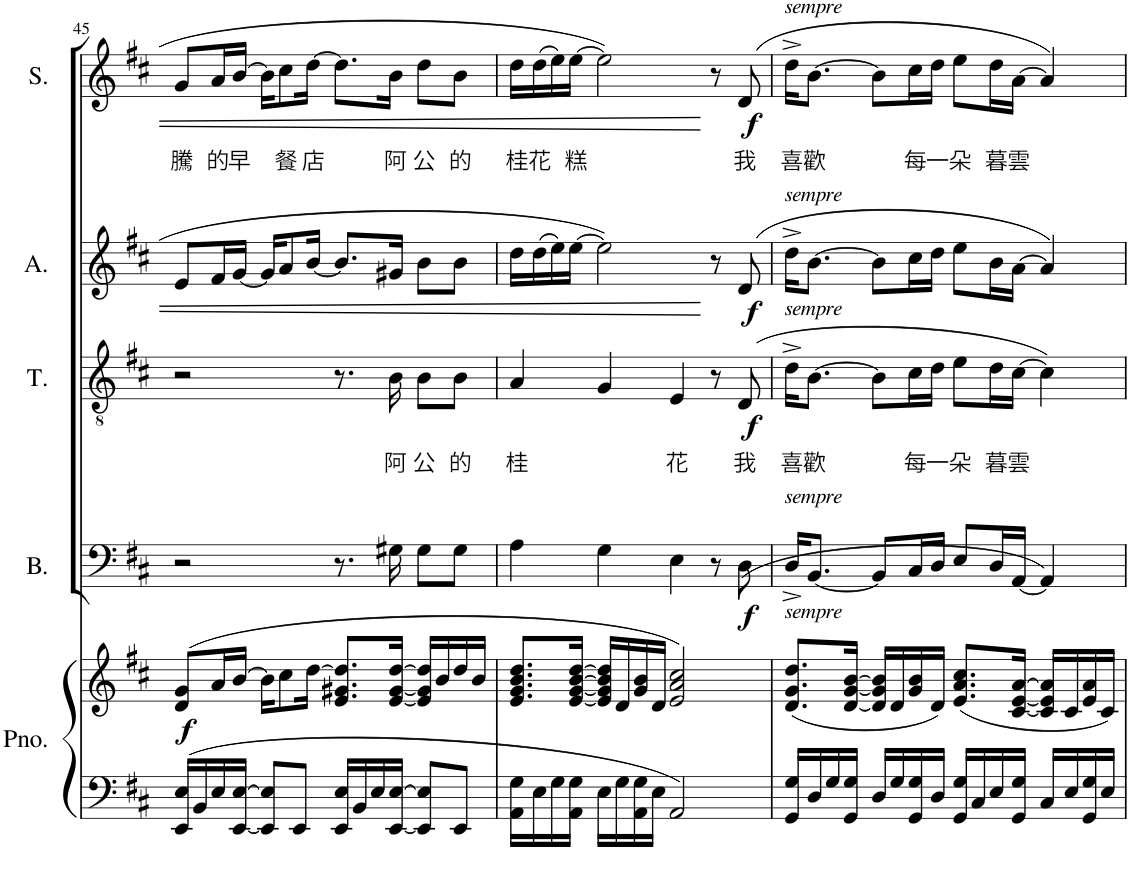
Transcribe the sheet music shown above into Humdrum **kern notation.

**kern	**kern	**dynam	**kern	**dynam	**kern	**text	**dynam	**kern	**dynam	**kern	**text	**dynam
*part5	*part5	*part5	*part4	*part4	*part3	*part3	*part3	*part2	*part2	*part1	*part1	*part1
*staff6	*staff5	*staff5/6	*staff4	*staff4	*staff3	*staff3	*staff3	*staff2	*staff2	*staff1	*staff1	*staff1
*I"Piano	*	*	*I"Bass	*	*I"Tenor	*	*	*I"Alto	*	*I"Soprano	*	*
*I'Pno.	*	*	*I'B.	*	*I'T.	*	*	*I'A.	*	*I'S.	*	*
!!LO:PB:g=z
*clefF4	*clefG2	*	*clefF4	*	*clefGv2	*	*	*clefG2	*	*clefG2	*	*
*	*	*	*Trd4c7	*	*Trd4c7	*	*	*	*	*	*	*
*k[f#c#]	*k[f#c#]	*	*k[f#c#]	*	*k[f#c#]	*	*	*k[f#c#]	*	*k[f#c#]	*	*
*M4/4	*M4/4	*	*M4/4	*	*M4/4	*	*	*M4/4	*	*M4/4	*	*
=45	=45	=45	=45	=45	=45	=45	=45	=45	=45	=45	=45	=45
!	!	!LO:DY:b	!	!	!	!	!	!	!	!	!LO:LY:b	!
16EE/ 16E/LL	(8d/ 8g/L	f	2r	.	2r	.	.	8e/L	.	8g/L	騰	.
16BB/	.	.	.	.	.	.	.	.	.	.	.	.
!	!	!	!	!	!	!	!	!	!	!	!LO:LY:b	!
16E/	16a/L	.	.	.	.	.	.	16f#/L	.	16a/L	的	.
!	!	!	!	!	!	!	!	!	!	!	!LO:LY:b	!
[16EE/ [16E/JJ	[16b/JJ	.	.	.	.	.	.	[16g/JJ	.	[16b/JJ	早	.
8EE/] 8E/]L	16b\KL]	.	.	.	.	.	.	16g/KL]	.	16b\KL]	.	.
!	!	!	!	!	!	!	!	!	!	!	!LO:LY:b	!
.	8cc#\	.	.	.	.	.	.	8a/	.	8cc#\	餐	.
8EE/J	.	.	.	.	.	.	.	.	.	.	.	.
!	!	!	!	!	!	!	!	!	!	!	!LO:LY:b	!
.	[16dd\Jk	.	.	.	.	.	.	[16b/Jk	.	[16dd\Jk	店	.
16EE/ 16E/LL	8.e/ 8.g#X/ 8.dd/]L	.	8.r	.	8.r	.	.	8.b/L]	.	8.dd\L]	.	.
16BB/	.	.	.	.	.	.	.	.	.	.	.	.
16E/	.	.	.	.	.	.	.	.	.	.	.	.
!	!	!	!	!	!	!LO:LY:b	!	!	!	!	!LO:LY:b	!
[16EE/ [16E/JJ	[16e/ [16g#/ [16dd/Jk	.	16G#X\	.	16B\	阿	.	16g#X/Jk	.	16b\Jk	阿	.
!	!	!	!	!	!	!LO:LY:b	!	!	!	!	!LO:LY:b	!
8EE/] 8E/]L	16e/] 16g#/] 16dd/]LL	.	8G#\L	.	8B\L	公	.	8b\L	.	8dd\L	公	.
.	16b/	.	.	.	.	.	.	.	.	.	.	.
!	!	!	!	!	!	!LO:LY:b	!	!	!	!	!LO:LY:b	!
8EE/J	16dd/	.	8G#\J	.	8B\J	的	.	8b\J	.	8b\J	的	.
.	16b/JJ	.	.	.	.	.	.	.	.	.	.	.
=46	=46	=46	=46	=46	=46	=46	=46	=46	=46	=46	=46	=46
!	!	!	!	!	!	!LO:LY:b	!	!	!	!	!LO:LY:b	!
16AA\ 16G\LL	8.e/ 8.g/ 8.b/ 8.dd/L	.	4A\	.	4A/	桂	.	16dd\LL	.	16dd\LL	桂	.
!	!	!	!	!	!	!	!	!	!	!	!LO:LY:b	!
16E\	.	.	.	.	.	.	.	(16dd\	.	(16dd\	花	.
16G\	.	.	.	.	.	.	.	16ee\)	.	16ee\)	.	.
!	!	!	!	!	!	!	!	!	!	!	!LO:LY:b	!
16AA\ 16G\JJ	[16e/ [16g/ [16b/ [16dd/Jk	.	.	.	.	.	.	[16ee\JJ	.	[16ee\JJ	糕	.
16E\LL	16e/] 16g/] 16b/] 16dd/]LL	.	4G\	.	4G/	.	.	2ee\]	.	2ee\]	.	.
16G\	16d/	.	.	.	.	.	.	.	.	.	.	.
16AA\ 16G\	16g/ 16b/	.	.	.	.	.	.	.	.	.	.	.
16E\JJ	16d/JJ	.	.	.	.	.	.	.	.	.	.	.
!	!	!	!	!	!	!LO:LY:b	!	!	!	!	!	!
2AA/	2e/ 2a/ 2cc#/)	.	4E\	.	4E/	花	.	.	.	.	.	.
.	.	.	8r	.	8r	.	.	8r	.	8r	.	.
!	!	!	!	!LO:DY:b	!	!LO:LY:b	!LO:DY:b	!	!LO:DY:b	!	!LO:LY:b	!LO:DY:b
.	.	.	(8D\	f	(8D/	我	f	(8d/	f	(8d/	我	f
=47	=47	=47	=47	=47	=47	=47	=47	=47	=47	=47	=47	=47
!	!	!	!	!	!	!	!	!	!	!LO:TX:a:i:t=sempre	!	!
!	!	!	!	!	!	!	!	!LO:TX:a:i:t=sempre	!	!	!	!
!	!	!	!	!	!LO:TX:a:i:t=sempre	!	!	!	!	!	!	!
!	!	!	!LO:TX:a:i:t=sempre	!	!	!	!	!	!	!	!	!
!	!LO:TX:a:i:t=sempre	!	!	!	!	!	!	!	!	!	!	!
!	!	!	!	!	!	!LO:LY:b	!	!	!	!	!LO:LY:b	!
16GG/ 16G/LL	(8.d/ 8.g/ 8.dd/L	.	16D^/KL	.	16d^\KL	喜	.	16dd^\KL	.	16dd^\KL	喜	.
!	!	!	!	!	!	!LO:LY:b	!	!	!	!	!LO:LY:b	!
16D/	.	.	[8.BB/J	.	[8.B\J	歡	.	[8.b\J	.	[8.b\J	歡	.
16G/	.	.	.	.	.	.	.	.	.	.	.	.
16GG/ 16G/JJ	[16d/ [16g/ [16b/Jk	.	.	.	.	.	.	.	.	.	.	.
16D/LL	16d/] 16g/] 16b/]LL	.	8BB/L]	.	8B\L]	.	.	8b\L]	.	8b\L]	.	.
16G/	16d/	.	.	.	.	.	.	.	.	.	.	.
!	!	!	!	!	!	!LO:LY:b	!	!	!	!	!LO:LY:b	!
16GG/ 16G/	16g/ 16b/	.	16C#/L	.	16c#\L	每	.	16cc#\L	.	16cc#\L	每	.
!	!	!	!	!	!	!LO:LY:b	!	!	!	!	!LO:LY:b	!
16D/JJ	16d/JJ)	.	16D/JJ	.	16d\JJ	一	.	16dd\JJ	.	16dd\JJ	一	.
!	!	!	!	!	!	!LO:LY:b	!	!	!	!	!LO:LY:b	!
16GG/ 16G/LL	(8.e/ 8.a/ 8.cc#/L	.	8E/L	.	8e\L	朵	.	8ee\L	.	8ee\L	朵	.
16C#/	.	.	.	.	.	.	.	.	.	.	.	.
!	!	!	!	!	!	!LO:LY:b	!	!	!	!	!LO:LY:b	!
16E/	.	.	16D/L	.	16d\L	暮	.	16b\L	.	16dd\L	暮	.
!	!	!	!	!	!	!LO:LY:b	!	!	!	!	!LO:LY:b	!
16GG/ 16G/JJ	[16c#/ [16e/ [16a/Jk	.	[16AA/JJ	.	[16c#\JJ	雲	.	[16a\JJ	.	[16a\JJ	雲	.
16C#/LL	16c#/] 16e/] 16a/]LL	.	4AA/])	.	4c#\])	.	.	4a/])	.	4a/])	.	.
16E/	16c#/	.	.	.	.	.	.	.	.	.	.	.
16GG/ 16G/	16e/ 16a/	.	.	.	.	.	.	.	.	.	.	.
16E/JJ	16c#/JJ)	.	.	.	.	.	.	.	.	.	.	.
=	=	=	=	=	=	=	=	=	=	=	=	=
*-	*-	*-	*-	*-	*-	*-	*-	*-	*-	*-	*-	*-
